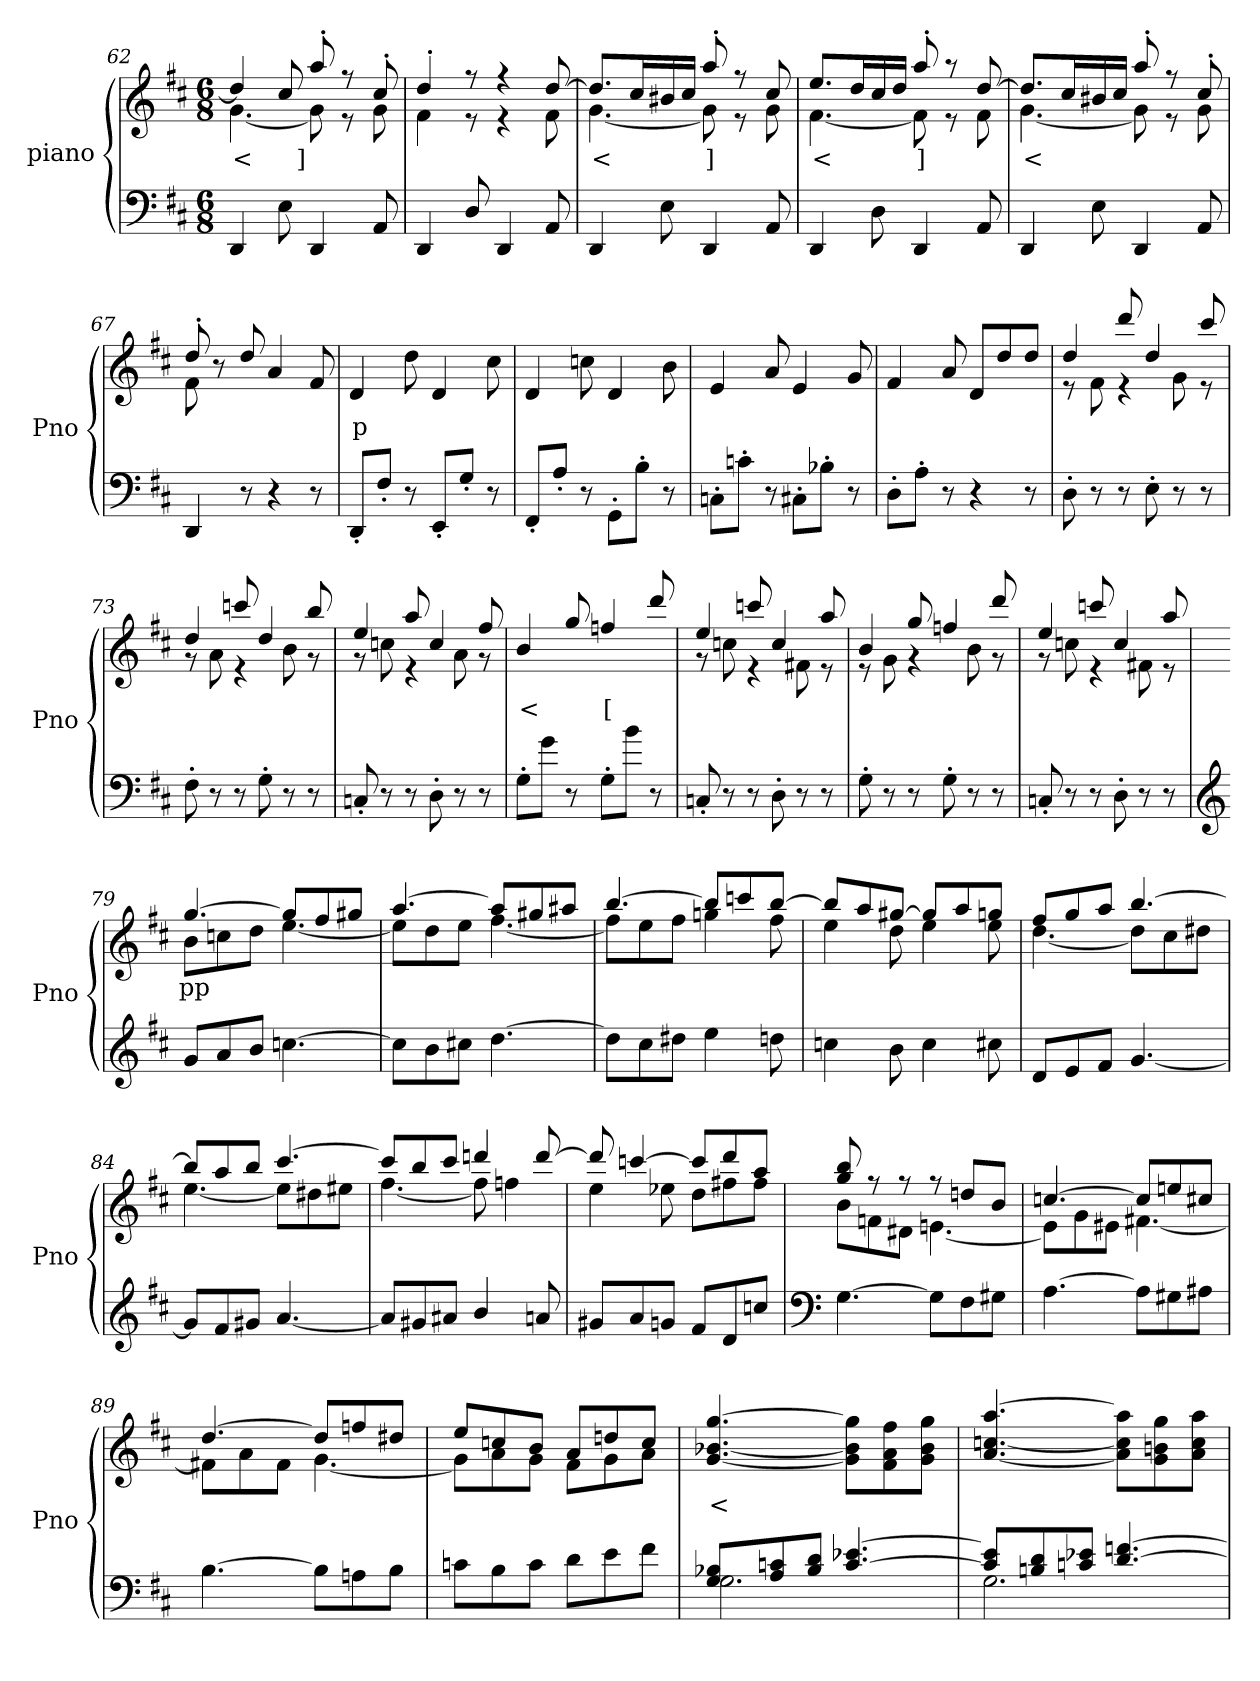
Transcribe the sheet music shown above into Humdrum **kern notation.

**kern	**kern	**text
*part2	*part1	*part1
*staff2	*staff1	*staff1
*I"piano	*I"piano	*
*I'Pno	*I'Pno	*
*clefF4	*clefG2	*
*k[f#c#]	*k[f#c#]	*
*D:	*D:	*
*M6/8	*M6/8	*
=62	=62	=62
*	*^	*
4DD/	4dd/]	[4.g\	<
8E\	8cc#/	.	.
4DD/	8aa'/	8g\]	]
.	8r	8r	.
8AA/	8cc#'/	8g\	.
!!LO:LB:g=z	!!
=63	=63	=63	=63
4DD/	4dd'/	4f#\	.
8D/	8r	8r	.
4DD/	4r	4r	.
8AA/	[8dd/	8f#\	.
=64	=64	=64	=64
4DD/	8.dd/L]	[4.g\	<
.	16cc#/L	.	.
8E\	16b#X/	.	.
.	16cc#/JJ	.	.
4DD/	8aa'/	8g\]	]
.	8r	8r	.
8AA/	8cc#/	8g\	.
=65	=65	=65	=65
4DD/	8.ee/L	[4.f#\	<
.	16dd/L	.	.
8D\	16cc#/	.	.
.	16dd/JJ	.	.
4DD/	8aa'/	8f#\]	]
.	8r	8r	.
8AA/	[8dd/	8f#\	.
=66	=66	=66	=66
4DD/	8.dd/L]	[4.g\	<
.	16cc#/L	.	.
8E\	16b#X/	.	.
.	16cc#/JJ	.	.
4DD/	8aa'/	8g\]	.
.	8r	8r	.
8AA/	8cc#'/	8g\	.
=67	=67	=67	=67
4DD/	8dd'/	8f#\	.
.	8r	2ryy	.
8r	8dd/	.	.
4r	4a/	.	.
8r	8f#/	8ryy	.
*	*v	*v	*
=68	=68	=68
8DD'/L	4d/	p
8F#'/J	.	.
8r	8dd\	.
8EE'/L	4d/	.
8G'/J	.	.
8r	8cc#\	.
!!LO:LB:g=z
=69	=69	=69
8FF#'/L	4d/	.
8A'/J	.	.
8r	8ccn\	.
8GG'\L	4d/	.
8B'\J	.	.
8r	8b\	.
=70	=70	=70
8Cn'\L	4e/	.
8cn'\J	.	.
8r	8a/	.
8C#X'\L	4e/	.
8B-X'\J	.	.
8r	8g/	.
=71	=71	=71
8D'\L	4f#/	.
8A'\J	.	.
8r	8a/	.
4r	8d/L	.
.	8dd/	.
8r	8dd/J	.
=72	=72	=72
*	*^	*
8D'\	4dd/	8r	.
8r	.	8f#\	.
8r	8ddd/	4r	.
8E'\	4dd/	.	.
8r	.	8g\	.
8r	8ccc#/	8r	.
=73	=73	=73	=73
8F#'\	4dd/	8r	.
8r	.	8a\	.
8r	8cccn/	4r	.
8G'\	4dd/	.	.
8r	.	8b\	.
8r	8bb/	8r	.
=74	=74	=74	=74
8Cn'/	4ee/	8r	.
8r	.	8ccn\	.
8r	8aa/	4r	.
8D'\	4cc/	.	.
8r	.	8a\	.
8r	8ff#/	8r	.
*	*v	*v	*
!!LO:LB:g=z
=75	=75	=75
8G'\L	4b/	<
8g\J	.	.
8r	8gg/	.
8G'\L	4ffn/	[
8b\J	.	.
8r	8ddd/	.
=76	=76	=76
*	*^	*
8Cn'/	4ee/	8r	.
8r	.	8ccn\	.
8r	8cccn/	4r	.
8D'\	4cc/	.	.
8r	.	8f#X\	.
8r	8aa/	8r	.
=77	=77	=77	=77
8G'\	4b/	8r	.
8r	.	8g\	.
8r	8gg/	4r	.
8G'\	4ffn/	.	.
8r	.	8b\	.
8r	8ddd/	8r	.
=78	=78	=78	=78
8Cn'/	4ee/	8r	.
8r	.	8ccn\	.
8r	8cccn/	4r	.
8D'\	4cc/	.	.
8r	.	8f#X\	.
8r	8aa/	8r	.
=79	=79	=79	=79
*clefG2	*	*	*
8g/L	[4.gg/	8b\L	pp
8a/	.	8ccn\	.
8b/J	.	8dd\J	.
[4.ccn\	8gg/L]	[4.ee\	.
.	8ff#/	.	.
.	8gg#X/J	.	.
!!LO:LB:g=z	!!
=80	=80	=80	=80
8cc\L]	[4.aa/	8ee\L]	.
8b\	.	8dd\	.
8cc#X\J	.	8ee\J	.
[4.dd\	8aa/L]	[4.ff#\	.
.	8gg#X/	.	.
.	8aa#X/J	.	.
=81	=81	=81	=81
8dd\L]	[4.bb/	8ff#\L]	.
8cc#\	.	8ee\	.
8dd#X\J	.	8ff#\J	.
4ee\	8bb/L]	4ggn\	.
.	8cccn/	.	.
8ddn\	[8bb/J	8ff#\	.
=82	=82	=82	=82
4ccn\	8bb/L]	4ee\	.
.	8aa/	.	.
8b\	[8gg#X/J	8dd\	.
4cc\	8gg#/L]	4ee\	.
.	8aa/	.	.
8cc#X\	8ggn/J	8ee\	.
=83	=83	=83	=83
8d/L	8ff#/L	[4.dd\	.
8e/	8gg/	.	.
8f#/J	8aa/J	.	.
[4.g/	[4.bb/	8dd\L]	.
.	.	8cc#\	.
.	.	8dd#X\J	.
=84	=84	=84	=84
8g/L]	8bb/L]	[4.ee\	.
8f#/	8aa/	.	.
8g#X/J	8bb/J	.	.
[4.a/	[4.ccc#/	8ee\L]	.
.	.	8dd#X\	.
.	.	8ee#X\J	.
=85	=85	=85	=85
8a/L]	8ccc#/L]	[4.ff#\	.
8g#X/	8bb/	.	.
8a#X/J	8ccc#/J	.	.
4b/	4dddn/	8ff#\]	.
.	.	4ffn\	.
8an/	[8ddd/	.	.
!!LO:PB:g=z	!!
=86	=86	=86	=86
8g#X/L	8ddd/]	4ee\	.
8a/	[4cccn/	.	.
8gn/J	.	8ee-X\	.
8f#/L	8ccc/L]	8dd\L	.
8d/	8ddd/	8ff#X\	.
8ccn/J	8aa/J	8ff#\J	.
=87	=87	=87	=87
*clefF4	*	*	*
[4.G\	8gg/ 8bb/	8b\L	.
.	8r	8fn\	.
.	8r	8d#X\J	.
8G\L]	8r	[4.en\	.
8F#\	8ddn/L	.	.
8G#X\J	8b/J	.	.
=88	=88	=88	=88
[4.A\	[4.ccn/	8e\L]	.
.	.	8g\	.
.	.	8e#X\J	.
8A\L]	8cc/L]	[4.f#X\	.
8G#X\	8een/	.	.
8A#X\J	8cc#X/J	.	.
=89	=89	=89	=89
[4.B\	[4.dd/	8f#X\L]	.
.	.	8a\	.
.	.	8f#\J	.
8B\L]	8dd/L]	[4.g\	.
8An\	8ffn/	.	.
8B\J	8dd#X/J	.	.
=90	=90	=90	=90
8cn\L	8ee/L	8g\L]	.
8B\	8ccn/	8a\	.
8c\J	8b/J	8g\J	.
8d\L	8a/L	8f#\L	.
8e\	8ddn/	8g\	.
8f#\J	8cc/J	8a\J	.
*	*v	*v	*
!!LO:LB:g=z
=91	=91	=91
*^	*	*
8G/ 8B-X/L	2.G\	[4.g/ [4.b-X/ [4.gg/	<
8A/ 8cn/	.	.	.
8B-/ 8d/J	.	.	.
[4.c/ [4.e-X/	.	8g\] 8b-\] 8gg\]L	.
.	.	8f#\ 8a\ 8ff#\	.
.	.	8g\ 8b-\ 8gg\J	.
=92	=92	=92	=92
8c/] 8e-/]L	2.G\	[4.a/ [4.ccn/ [4.aa/	.
8Bn/ 8d/	.	.	.
8cn/ 8e-X/J	.	.	.
[4.d/ [4.fn/	.	8a\] 8cc\] 8aa\]L	.
.	.	8g\ 8bn\ 8gg\	.
.	.	8a\ 8cc\ 8aa\J	.
*v	*v	*	*
=	=	=
*-	*-	*-
